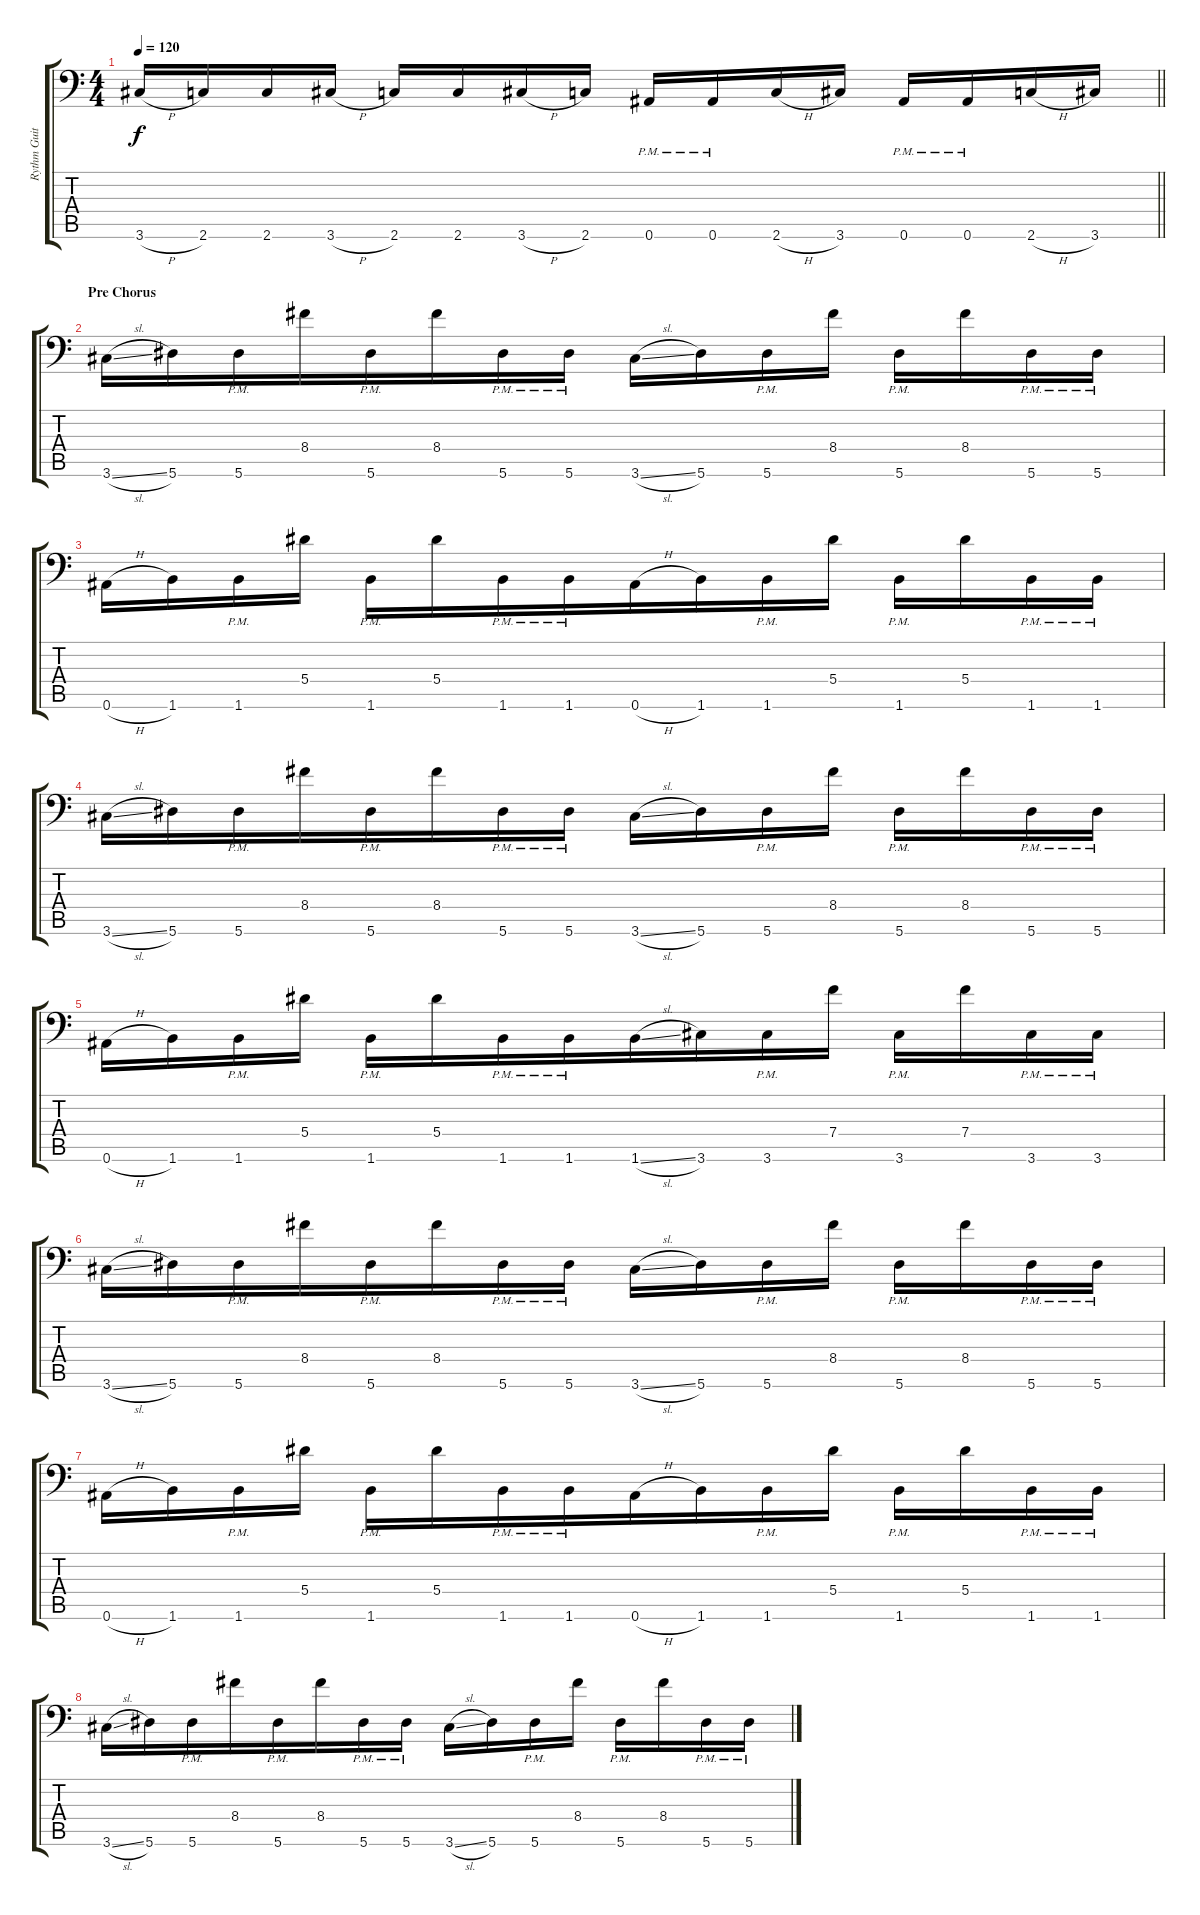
\track ("Rythm Guitar 1" "Rythm Guit") {instrument distortionguitar}
\staff {score tabs}
\tuning (C4 G3 Eb3 Bb2 F2 Bb1) {hide}
\ts (4 4)
\tempo 120
\clef f4
\barLineRight lightlight
\ks c
3.6{h}.16{dy f} 2.6.16 2.6.16 3.6{h}.16 2.6.16 2.6.16 3.6{h}.16 2.6.16 0.6{pm}.16 0.6{pm}.16 2.6{h}.16 3.6.16 0.6{pm}.16 0.6{pm}.16 2.6{h}.16 3.6.16 |
\section ("" "Pre Chorus")
3.6{sl}.16 5.6.16 5.6{pm}.16 8.4.16{beam merge} 5.6{pm}.16 8.4.16{beam merge} 5.6{pm}.16 5.6{pm}.16 3.6{sl}.16 5.6.16{beam merge} 5.6{pm}.16 8.4.16 5.6{pm}.16 8.4.16 5.6{pm}.16 5.6{pm}.16 |
0.6{h}.16 1.6.16 1.6{pm}.16 5.4.16 1.6{pm}.16 5.4.16 1.6{pm}.16 1.6{pm}.16{beam merge} 0.6{h}.16 1.6.16{beam merge} 1.6{pm}.16 5.4.16 1.6{pm}.16 5.4.16 1.6{pm}.16 1.6{pm}.16 |
3.6{sl}.16 5.6.16 5.6{pm}.16 8.4.16{beam merge} 5.6{pm}.16 8.4.16{beam merge} 5.6{pm}.16 5.6{pm}.16 3.6{sl}.16 5.6.16{beam merge} 5.6{pm}.16 8.4.16 5.6{pm}.16 8.4.16 5.6{pm}.16 5.6{pm}.16 |
0.6{h}.16 1.6.16 1.6{pm}.16 5.4.16 1.6{pm}.16 5.4.16 1.6{pm}.16 1.6{pm}.16{beam merge} 1.6{sl}.16 3.6.16{beam merge} 3.6{pm}.16 7.4.16 3.6{pm}.16 7.4.16 3.6{pm}.16 3.6{pm}.16 |
3.6{sl}.16 5.6.16 5.6{pm}.16 8.4.16{beam merge} 5.6{pm}.16 8.4.16{beam merge} 5.6{pm}.16 5.6{pm}.16 3.6{sl}.16 5.6.16{beam merge} 5.6{pm}.16 8.4.16 5.6{pm}.16 8.4.16 5.6{pm}.16 5.6{pm}.16 |
0.6{h}.16 1.6.16 1.6{pm}.16 5.4.16 1.6{pm}.16 5.4.16 1.6{pm}.16 1.6{pm}.16{beam merge} 0.6{h}.16 1.6.16{beam merge} 1.6{pm}.16 5.4.16 1.6{pm}.16 5.4.16 1.6{pm}.16 1.6{pm}.16 |
3.6{sl}.16 5.6.16 5.6{pm}.16 8.4.16{beam merge} 5.6{pm}.16 8.4.16{beam merge} 5.6{pm}.16 5.6{pm}.16 3.6{sl}.16 5.6.16{beam merge} 5.6{pm}.16 8.4.16 5.6{pm}.16 8.4.16 5.6{pm}.16 5.6{pm}.16
